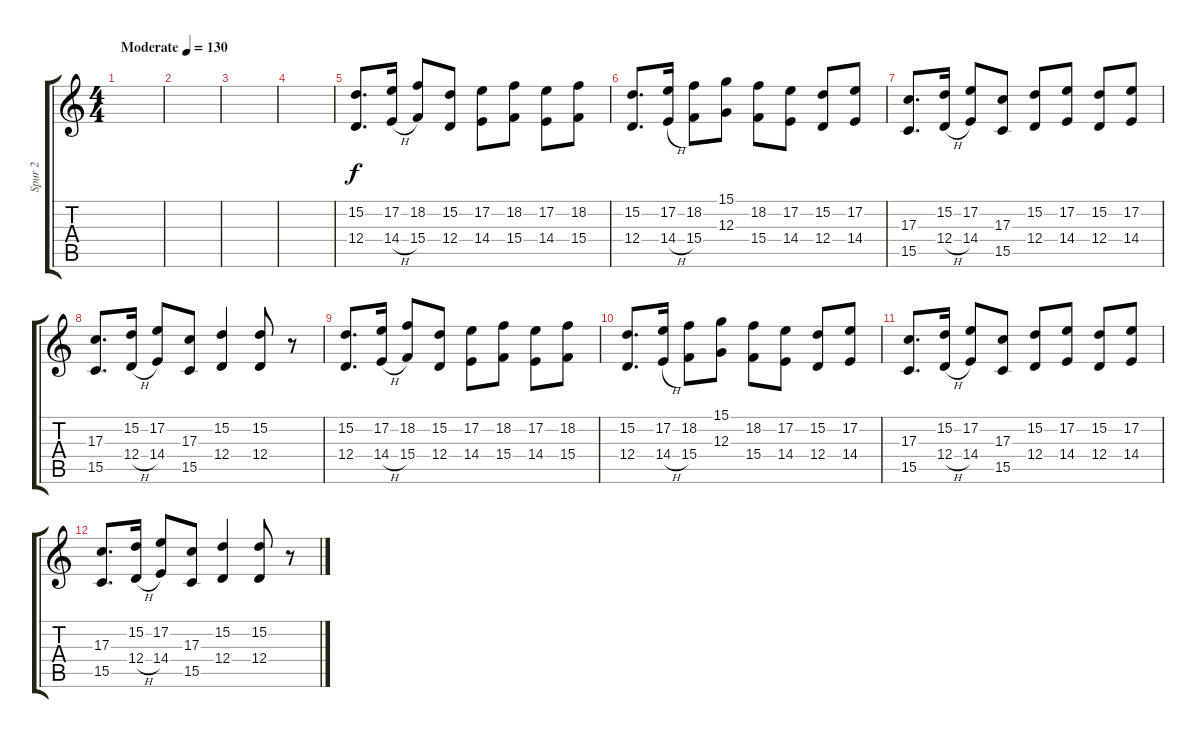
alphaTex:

\track ("Spur 2" "Spur 2") {instrument fiddle}
\staff {score tabs}
\tuning (E4 B3 G3 D3 A2 E2) {hide}
\ts (4 4)
\tempo (130 "Moderate")
\clef g2
\ks c
|
|
|
|
(15.2 12.4).8{d} (17.2 14.4{h}).16 (18.2 15.4).8 (15.2 12.4).8 (17.2 14.4).8 (18.2 15.4).8 (17.2 14.4).8 (18.2 15.4).8 |
(15.2 12.4).8{d} (17.2 14.4{h}).16 (18.2 15.4).8 (15.1 12.3).8 (18.2 15.4).8 (17.2 14.4).8 (15.2 12.4).8 (17.2 14.4).8 |
(17.3 15.5).8{d} (15.2 12.4{h}).16 (17.2 14.4).8 (17.3 15.5).8 (15.2 12.4).8 (17.2 14.4).8 (15.2 12.4).8 (17.2 14.4).8 |
(17.3 15.5).8{d} (15.2 12.4{h}).16 (17.2 14.4).8 (17.3 15.5).8 (15.2 12.4).4 (15.2 12.4).8 r.8 |
(15.2 12.4).8{d} (17.2 14.4{h}).16 (18.2 15.4).8 (15.2 12.4).8 (17.2 14.4).8 (18.2 15.4).8 (17.2 14.4).8 (18.2 15.4).8 |
(15.2 12.4).8{d} (17.2 14.4{h}).16 (18.2 15.4).8 (15.1 12.3).8 (18.2 15.4).8 (17.2 14.4).8 (15.2 12.4).8 (17.2 14.4).8 |
(17.3 15.5).8{d} (15.2 12.4{h}).16 (17.2 14.4).8 (17.3 15.5).8 (15.2 12.4).8 (17.2 14.4).8 (15.2 12.4).8 (17.2 14.4).8 |
(17.3 15.5).8{d} (15.2 12.4{h}).16 (17.2 14.4).8 (17.3 15.5).8 (15.2 12.4).4 (15.2 12.4).8 r.8
